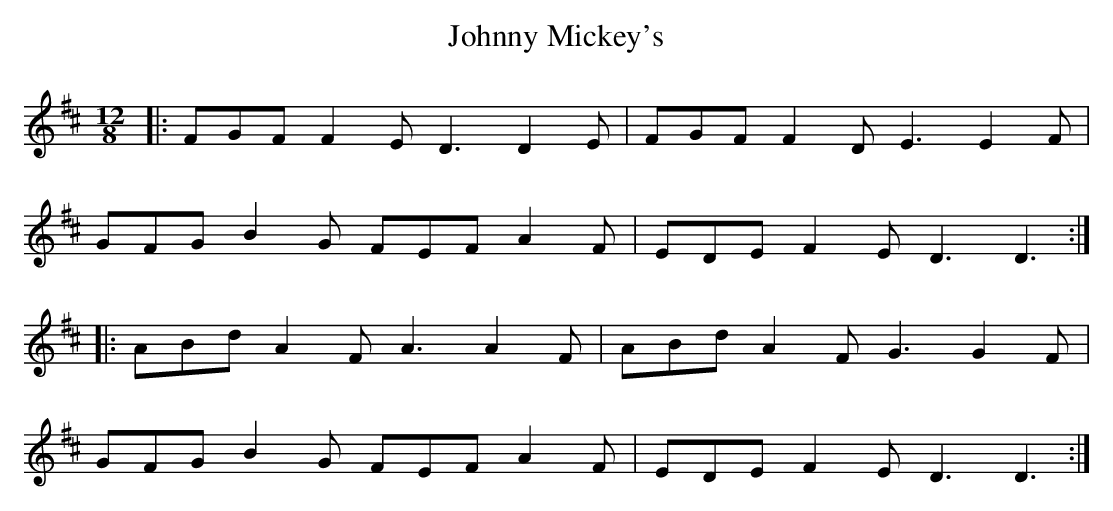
X:1
T: Johnny Mickey's
M: 12/8
L: 1/8
K: Dmaj
|:FGF F2 E D3 D2 E|FGF F2 D E3 E2 F|
GFG B2 G FEF A2 F|EDE F2 E D3 D3:|
|:ABd A2 F A3 A2 F|ABd A2 F G3 G2 F|
GFG B2 G FEF A2 F|EDE F2 E D3 D3:|
